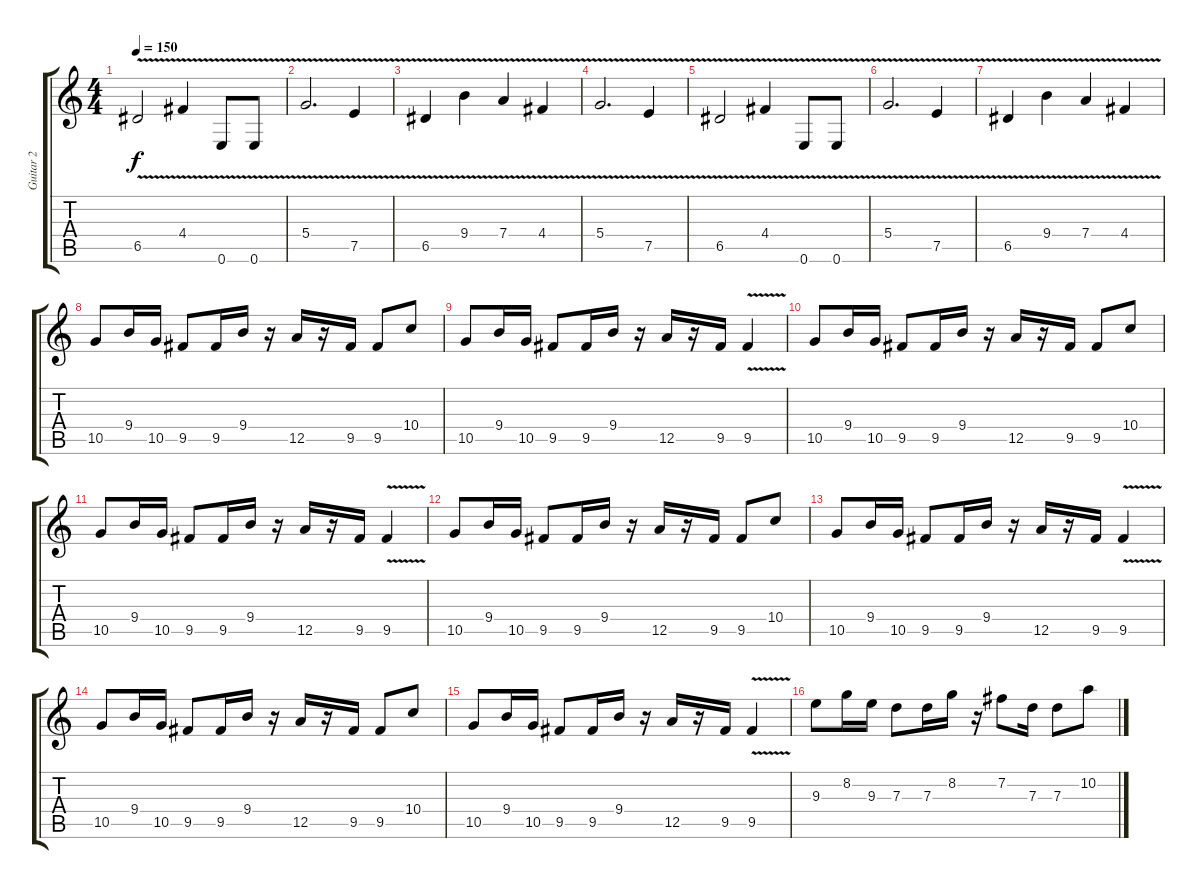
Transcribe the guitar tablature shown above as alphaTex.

\track ("Guitar 2" "Guitar 2") {instrument overdrivenguitar}
\staff {score tabs}
\tuning (E4 B3 G3 D3 A2 E2) {hide}
\ts (4 4)
\tempo 150
\clef g2
\ks c
6.5{v}.2{dy f} 4.4{v}.4 0.6{v}.8 0.6{v}.8 |
5.4{v}.2{d} 7.5{v}.4 |
6.5{v}.4 9.4{v}.4 7.4{v}.4 4.4{v}.4 |
5.4{v}.2{d} 7.5{v}.4 |
6.5{v}.2 4.4{v}.4 0.6{v}.8 0.6{v}.8 |
5.4{v}.2{d} 7.5{v}.4 |
6.5{v}.4 9.4{v}.4 7.4{v}.4 4.4{v}.4 |
10.5.8 9.4.16 10.5.16 9.5.8 9.5.16 9.4.16 r.16 12.5.16 r.16 9.5.16 9.5.8 10.4.8 |
10.5.8 9.4.16 10.5.16 9.5.8 9.5.16 9.4.16 r.16 12.5.16 r.16 9.5.16 9.5{v}.4 |
10.5.8 9.4.16 10.5.16 9.5.8 9.5.16 9.4.16 r.16 12.5.16 r.16 9.5.16 9.5.8 10.4.8 |
10.5.8 9.4.16 10.5.16 9.5.8 9.5.16 9.4.16 r.16 12.5.16 r.16 9.5.16 9.5{v}.4 |
10.5.8 9.4.16 10.5.16 9.5.8 9.5.16 9.4.16 r.16 12.5.16 r.16 9.5.16 9.5.8 10.4.8 |
10.5.8 9.4.16 10.5.16 9.5.8 9.5.16 9.4.16 r.16 12.5.16 r.16 9.5.16 9.5{v}.4 |
10.5.8 9.4.16 10.5.16 9.5.8 9.5.16 9.4.16 r.16 12.5.16 r.16 9.5.16 9.5.8 10.4.8 |
10.5.8 9.4.16 10.5.16 9.5.8 9.5.16 9.4.16 r.16 12.5.16 r.16 9.5.16 9.5{v}.4 |
9.3.8 8.2.16 9.3.16 7.3.8 7.3.16 8.2.16 r.16 7.2.8 7.3.16 7.3.8 10.2.8
